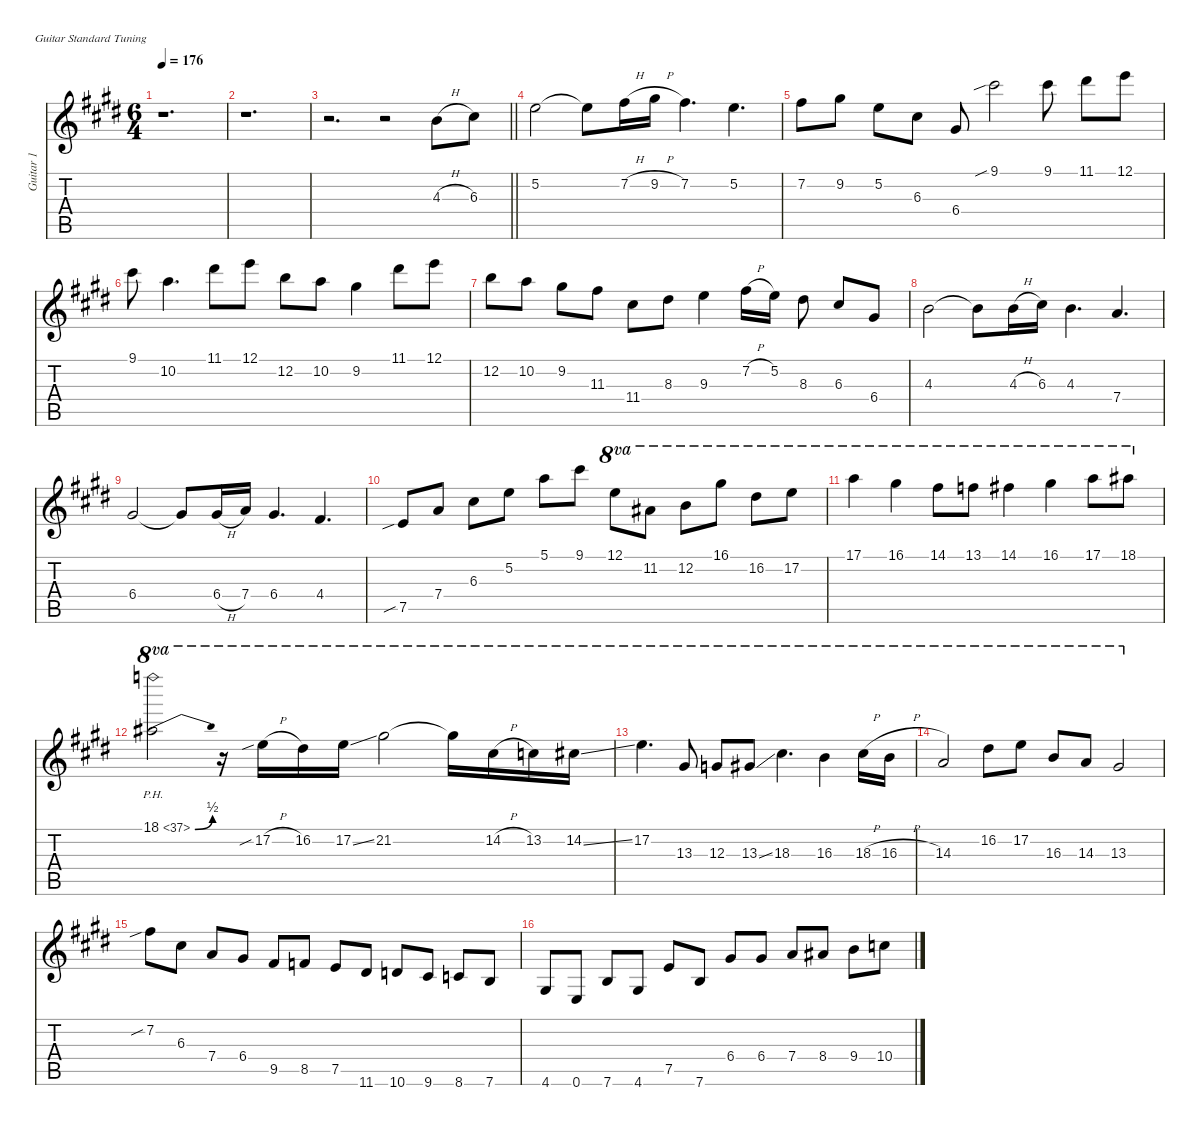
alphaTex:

\defaultSystemsLayout 4
\hideDynamics
\bracketExtendMode nobrackets
\firstSystemTrackNameMode fullname
\otherSystemsTrackNameMode fullname
\otherSystemsTrackNameOrientation horizontal
\track ("Guitar 1" "n.guit.") {instrument acousticguitarnylon}
\staff {score tabs}
\tuning (E4 B3 G3 D3 A2 E2)
\ts (6 4)
\tempo 176
\clef g2
\ks e
r.1{d dy f} |
r.1{d} |
\barLineRight lightlight
r.2{d} r.2 4.3{h acc forcenatural}.8 6.3{acc #}.8 |
5.2{acc forcenatural}.2 5.2{t acc forcenatural}.8 7.2{h acc #}.16 9.2{h acc #}.16 7.2{acc #}.4{d} 5.2{acc forcenatural}.4{d} |
7.2{acc #}.8 9.2{acc #}.8 5.2{acc forcenatural}.8 6.3{acc #}.8 6.4{acc #}.8 9.1{sib acc #}.2 9.1{acc #}.8 11.1{acc #}.8 12.1{acc forcenatural}.8 |
9.1{acc #}.8 10.2{acc forcenatural}.4{d} 11.1{acc #}.8 12.1{acc forcenatural}.8 12.2{acc forcenatural}.8 10.2{acc forcenatural}.8 9.2{acc #}.4 11.1{acc #}.8 12.1{acc forcenatural}.8 |
12.2{acc forcenatural}.8 10.2{acc forcenatural}.8 9.2{acc #}.8 11.3{acc #}.8 11.4{acc #}.8 8.3{acc #}.8 9.3{acc forcenatural}.4 7.2{h acc #}.16 5.2{acc forcenatural}.16{beam split} 8.3{acc #}.8 6.3{acc #}.8 6.4{acc #}.8 |
4.3{acc forcenatural}.2 4.3{t acc forcenatural}.8 4.3{h acc forcenatural}.16 6.3{acc #}.16 4.3{acc forcenatural}.4{d} 7.4{acc forcenatural}.4{d} |
6.4{acc #}.2 6.4{t acc #}.8 6.4{h acc #}.16 7.4{acc forcenatural}.16 6.4{acc #}.4{d} 4.4{acc #}.4{d} |
7.5{sib acc forcenatural}.8 7.4{acc forcenatural}.8 6.3{acc #}.8 5.2{acc forcenatural}.8 5.1{acc forcenatural}.8 9.1{acc #}.8 12.1{acc forcenatural}.8{ot 8va} 11.2{acc #}.8{ot 8va} 12.2{acc forcenatural}.8{ot 8va} 16.1{acc #}.8{ot 8va} 16.2{acc #}.8{ot 8va} 17.2{acc forcenatural}.8{ot 8va} |
17.1{acc forcenatural}.4{ot 8va} 16.1{acc #}.4{ot 8va} 14.1{acc #}.8{ot 8va} 13.1{acc forcenatural}.8{ot 8va} 14.1{acc #}.4{ot 8va} 16.1{acc #}.4{ot 8va} 17.1{acc forcenatural}.8{ot 8va} 18.1{acc #}.8{ot 8va} |
18.1{be (bend 0 0 15 2) ph 19 acc #}.2{ot 8va} r.16{ot 8va} 17.2{sib h acc forcenatural}.16{ot 8va} 16.2{acc #}.16{ot 8va} 17.2{ss acc forcenatural}.16{ot 8va} 21.2{acc #}.2{ot 8va} 21.2{t acc #}.16{ot 8va} 14.2{h acc #}.16{ot 8va} 13.2{acc forcenatural}.16{ot 8va} 14.2{ss acc #}.16{ot 8va} |
17.2{acc forcenatural}.4{d ot 8va} 13.3{acc #}.8{ot 8va} 12.3{acc forcenatural}.8{ot 8va} 13.3{ss acc #}.8{ot 8va} 18.3{acc #}.4{d ot 8va} 16.3{acc forcenatural}.4{ot 8va} 18.3{h acc #}.16{ot 8va} 16.3{h acc forcenatural}.16{ot 8va} |
14.3{acc forcenatural}.2{ot 8va} 16.2{acc #}.8{ot 8va} 17.2{acc forcenatural}.8{ot 8va} 16.3{acc forcenatural}.8{ot 8va} 14.3{acc forcenatural}.8{ot 8va} 13.3{acc #}.2{ot 8va} |
7.2{sib acc #}.8 6.3{acc #}.8 7.4{acc forcenatural}.8 6.4{acc #}.8 9.5{acc #}.8 8.5{acc forcenatural}.8 7.5{acc forcenatural}.8 11.6{acc #}.8 10.6{acc forcenatural}.8 9.6{acc #}.8 8.6{acc forcenatural}.8 7.6{acc forcenatural}.8 |
4.6{acc #}.8 0.6{acc forcenatural}.8 7.6{acc forcenatural}.8 4.6{acc #}.8 7.5{acc forcenatural}.8 7.6{acc forcenatural}.8 6.4{acc #}.8 6.4{acc #}.8 7.4{acc forcenatural}.8 8.4{acc #}.8 9.4{acc forcenatural}.8 10.4{acc forcenatural}.8
